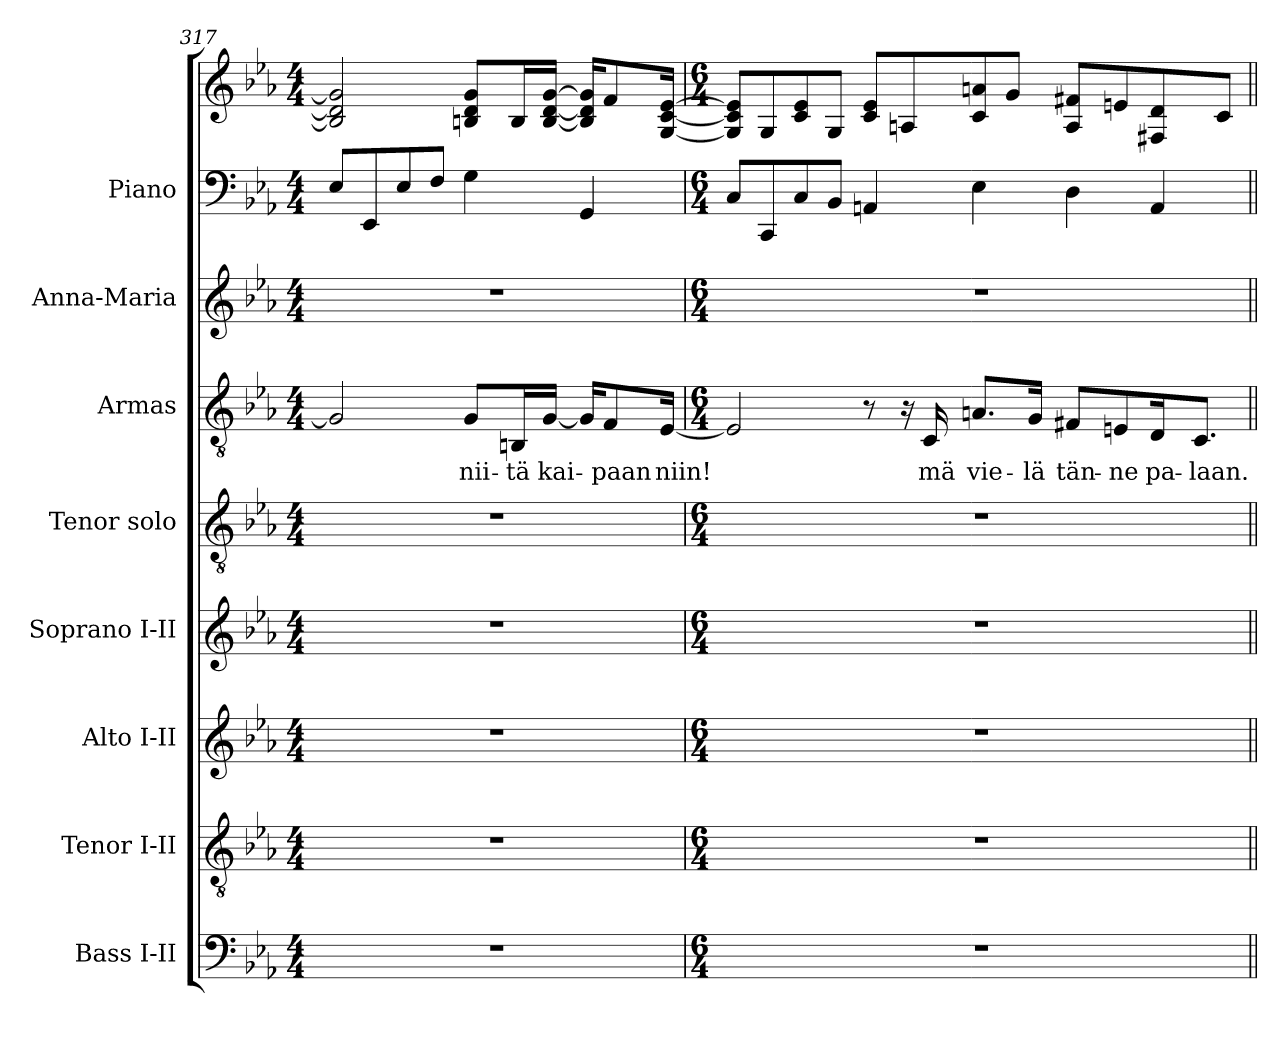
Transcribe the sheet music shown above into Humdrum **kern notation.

**kern	**kern	**kern	**kern	**kern	**kern	**text	**kern	**kern	**kern	**dynam
*part8	*part7	*part6	*part5	*part4	*part3	*part3	*part2	*part1	*part1	*part1
*staff9	*staff8	*staff7	*staff6	*staff5	*staff4	*staff4	*staff3	*staff2	*staff1	*staff1/2
*I"Bass I-II	*I"Tenor I-II	*I"Alto I-II	*I"Soprano I-II	*I"Tenor solo	*I"Armas	*	*I"Anna-Maria	*I"Piano	*	*
*I'B.	*I'T.	*I'A.	*I'S.	*I'T. Solo	*I'Armas	*	*I'A-M	*I'Pno.	*	*
*clefF4	*clefGv2	*clefG2	*clefG2	*clefGv2	*clefGv2	*	*clefG2	*clefF4	*clefG2	*
*	*ITrd7c12	*	*	*ITrd7c12	*ITrd7c12	*	*	*	*	*
*k[b-e-a-]	*k[b-e-a-]	*k[b-e-a-]	*k[b-e-a-]	*k[b-e-a-]	*k[b-e-a-]	*	*k[b-e-a-]	*k[b-e-a-]	*k[b-e-a-]	*
*E-:	*E-:	*E-:	*E-:	*E-:	*E-:	*	*E-:	*E-:	*E-:	*
*M4/4	*M4/4	*M4/4	*M4/4	*M4/4	*M4/4	*	*M4/4	*M4/4	*M4/4	*
=317	=317	=317	=317	=317	=317	=317	=317	=317	=317	=317
1r	1r	1r	1r	1r	2GGi/]	.	1r	8E-i/L	2B-i/] 2di] 2gi]	.
.	.	.	.	.	.	.	.	8EE-i/	.	.
.	.	.	.	.	.	.	.	8E-i/	.	.
.	.	.	.	.	.	.	.	8Fi/J	.	.
!	!	!	!	!	!	!LO:LY:b:color=#000000	!	!	!	!
.	.	.	.	.	8GGi/L	nii-	.	4Gi\	8Bni/ 8di 8giL	.
!	!	!	!	!	!	!LO:LY:b:color=#000000	!	!	!	!
.	.	.	.	.	16BBBni/L	-tä	.	.	16Bi/L	.
!	!	!	!	!	!	!LO:LY:b:color=#000000	!	!	!	!
.	.	.	.	.	[<16GGi/JJ	kai-	.	.	[<16Bi/ [<16di [>16giJJ	.
.	.	.	.	.	16GGi/KL]	.	.	4GGi/	16Bi/] 16di] 16gi]KL	.
!	!	!	!	!	!	!LO:LY:b:color=#000000	!	!	!	!
.	.	.	.	.	8FFi/	-paan	.	.	8fi/	.
!	!	!	!	!	!	!LO:LY:b:color=#000000	!	!	!	!
.	.	.	.	.	[<16EE-i/Jk	niin!	.	.	[<16Gi/ [<16ci [>16e-iJk	.
=318	=318	=318	=318	=318	=318	=318	=318	=318	=318	=318
*M6/4	*M6/4	*M6/4	*M6/4	*M6/4	*M6/4	*	*M6/4	*M6/4	*M6/4	*
!LO:N:vis=1	!LO:N:vis=1	!LO:N:vis=1	!LO:N:vis=1	!LO:N:vis=1	!	!	!LO:N:vis=1	!	!	!
1.r	1.r	1.r	1.r	1.r	2EE-i/]	.	1.r	8Ci/L	8Gi/] 8ci] 8e-i]L	.
.	.	.	.	.	.	.	.	8CCi/	8Gi/	]
.	.	.	.	.	.	.	.	8Ci/	8ci/ 8e-i	.
.	.	.	.	.	.	.	.	8BB-i/J	8Gi/J	.
.	.	.	.	.	8r	.	.	4AAni/	8ci/ 8e-iL	.
.	.	.	.	.	16r	.	.	.	8Ani/	.
!	!	!	!	!	!	!LO:LY:b:color=#000000	!	!	!	!
.	.	.	.	.	16CCi/	mä	.	.	.	.
!	!	!	!	!	!	!LO:LY:b:color=#000000	!	!	!	!
.	.	.	.	.	8.AAni/L	vie-	.	4E-i\	8ci/ 8ani	.
.	.	.	.	.	.	.	.	.	8gi/J	.
!	!	!	!	!	!	!LO:LY:b:color=#000000	!	!	!	!
.	.	.	.	.	16GGi/Jk	-lä	.	.	.	.
!	!	!	!	!	!	!LO:LY:b:color=#000000	!	!	!	!
.	.	.	.	.	8FF#Xi/L	tän-	.	4Di\	8Ai/ 8f#XiL	.
!	!	!	!	!	!	!LO:LY:b:color=#000000	!	!	!	!
.	.	.	.	.	8EEni/	-ne	.	.	8eni/	.
!	!	!	!	!	!	!LO:LY:b:color=#000000	!	!	!	!
.	.	.	.	.	16DDi/k	pa-	.	4AAi/	8F#Xi/ 8di	.
!	!	!	!	!	!	!LO:LY:b:color=#000000	!	!	!	!
.	.	.	.	.	8.CCi/J	-laan.	.	.	.	.
!	!	!	!	!	!	!	!	!	!	!LO:HP:b
.	.	.	.	.	.	.	.	.	8ci/J	>
=||	=||	=||	=||	=||	=||	=||	=||	=||	=||	=||
*-	*-	*-	*-	*-	*-	*-	*-	*-	*-	*-
